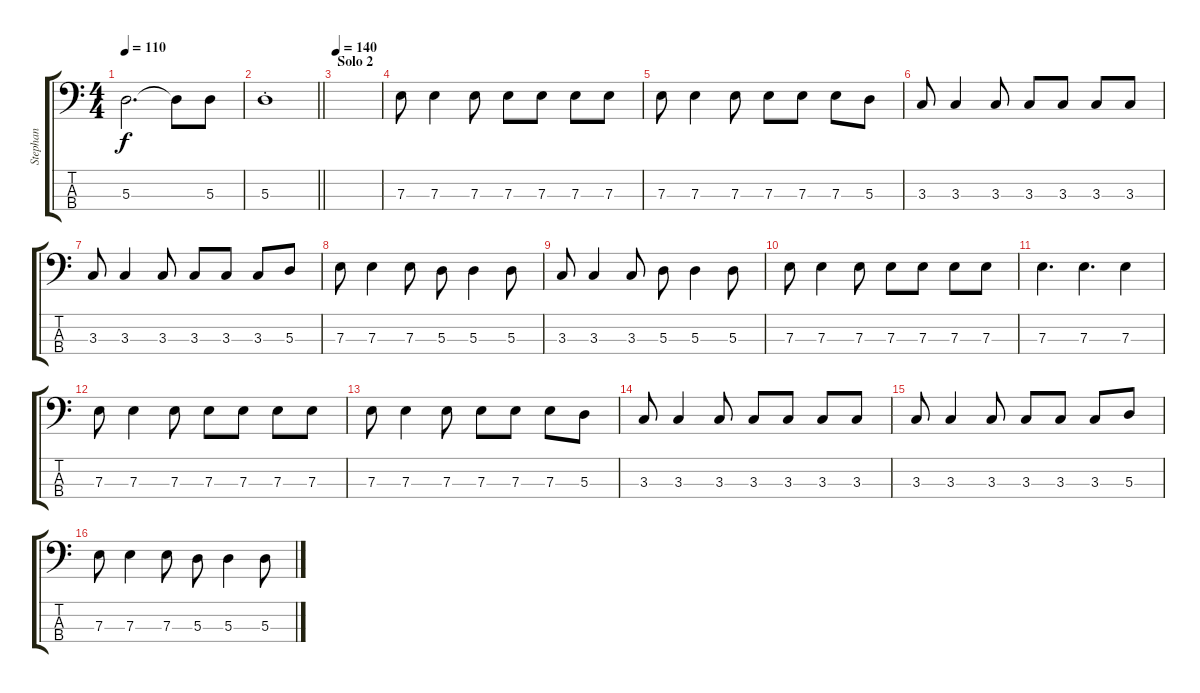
\track ("Stephan" "Stephan") {instrument electricbassfinger}
\staff {score tabs}
\tuning (G2 D2 A1 E1) {hide}
\ts (4 4)
\tempo 110
\clef f4
\ks c
5.3.2{d dy f} 5.3{t}.8 5.3.8 |
\barLineRight lightlight
5.3{st}.1 |
\section ("" "Solo 2")
\tempo 140
|
7.3.8{instrument electricbasspick} 7.3.4 7.3.8 7.3.8 7.3.8 7.3.8 7.3.8 |
7.3.8 7.3.4 7.3.8 7.3.8 7.3.8 7.3.8 5.3.8 |
3.3.8 3.3.4 3.3.8 3.3.8 3.3.8 3.3.8 3.3.8 |
3.3.8 3.3.4 3.3.8 3.3.8 3.3.8 3.3.8 5.3.8 |
7.3.8 7.3.4 7.3.8 5.3.8 5.3.4 5.3.8 |
3.3.8 3.3.4 3.3.8 5.3.8 5.3.4 5.3.8 |
7.3.8 7.3.4 7.3.8 7.3.8 7.3.8 7.3.8 7.3.8 |
7.3.4{d} 7.3.4{d} 7.3.4 |
7.3.8 7.3.4 7.3.8 7.3.8 7.3.8 7.3.8 7.3.8 |
7.3.8 7.3.4 7.3.8 7.3.8 7.3.8 7.3.8 5.3.8 |
3.3.8 3.3.4 3.3.8 3.3.8 3.3.8 3.3.8 3.3.8 |
3.3.8 3.3.4 3.3.8 3.3.8 3.3.8 3.3.8 5.3.8 |
7.3.8 7.3.4 7.3.8 5.3.8 5.3.4 5.3.8
